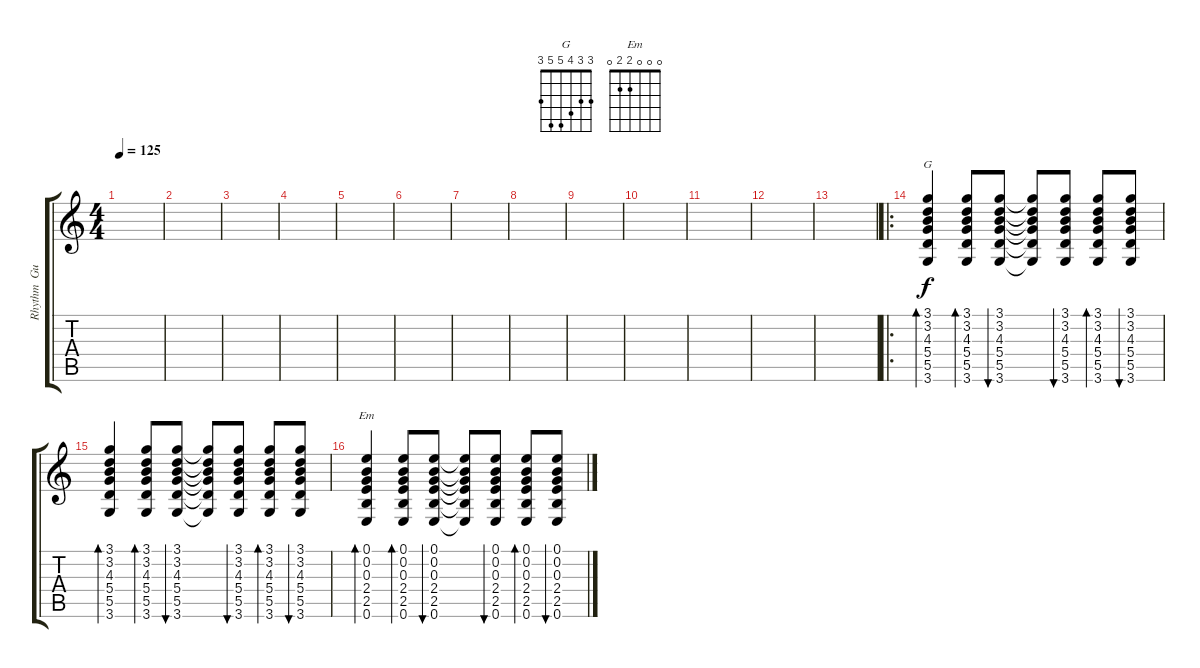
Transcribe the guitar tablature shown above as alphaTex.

\track ("Rhythm  Guitar" "Rhythm  Gu") {instrument acousticguitarsteel}
\staff {score tabs}
\tuning (E4 B3 G3 D3 A2 E2) {hide}
\chord ("G" 3 3 4 5 5 3)
\chord ("Em" 0 0 0 2 2 0)
\ts (4 4)
\tempo 125
\clef g2
\ks c
|
|
|
|
|
|
|
|
|
|
|
|
|
\ro
(3.1 3.2 4.3 5.4 5.5 3.6).4{bd 60 ch "G"} (3.1 3.2 4.3 5.4 5.5 3.6).8{bd 60} (3.1 3.2 4.3 5.4 5.5 3.6).8{bu 60} (3.1{t} 3.2{t} 4.3{t} 5.4{t} 5.5{t} 3.6{t}).8 (3.1 3.2 4.3 5.4 5.5 3.6).8{bu 60} (3.1 3.2 4.3 5.4 5.5 3.6).8{bd 60} (3.1 3.2 4.3 5.4 5.5 3.6).8{bu 60} |
(3.1 3.2 4.3 5.4 5.5 3.6).4{bd 60} (3.1 3.2 4.3 5.4 5.5 3.6).8{bd 60} (3.1 3.2 4.3 5.4 5.5 3.6).8{bu 60} (3.1{t} 3.2{t} 4.3{t} 5.4{t} 5.5{t} 3.6{t}).8 (3.1 3.2 4.3 5.4 5.5 3.6).8{bu 60} (3.1 3.2 4.3 5.4 5.5 3.6).8{bd 60} (3.1 3.2 4.3 5.4 5.5 3.6).8{bu 60} |
(0.1 0.2 0.3 2.4 2.5 0.6).4{bd 60 ch "Em"} (0.1 0.2 0.3 2.4 2.5 0.6).8{bd 60} (0.1 0.2 0.3 2.4 2.5 0.6).8{bu 60} (0.1{t} 0.2{t} 0.3{t} 2.4{t} 2.5{t} 0.6{t}).8 (0.1 0.2 0.3 2.4 2.5 0.6).8{bu 60} (0.1 0.2 0.3 2.4 2.5 0.6).8{bd 60} (0.1 0.2 0.3 2.4 2.5 0.6).8{bu 60}
